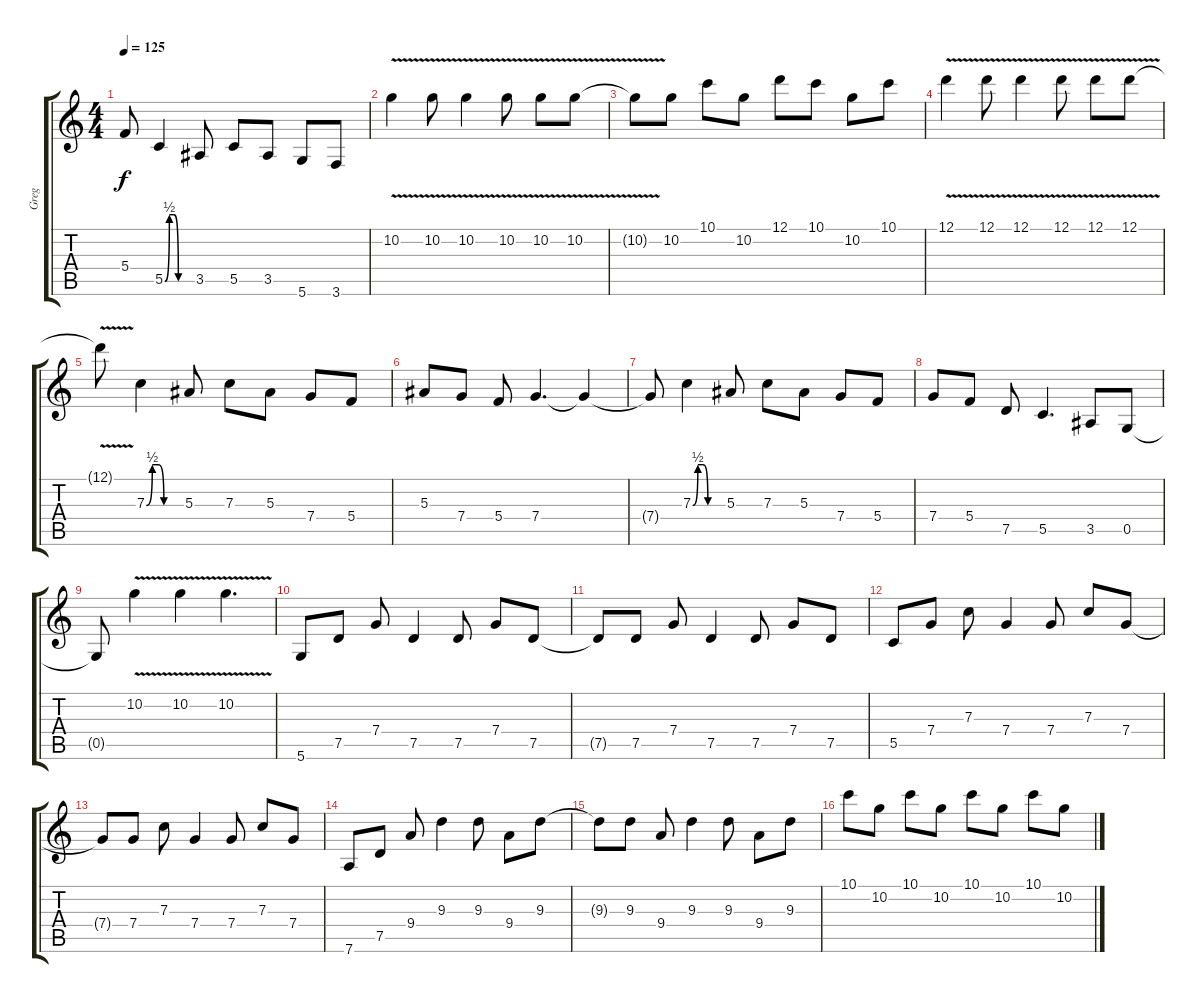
\track ("Greg" "Greg") {instrument acousticguitarsteel}
\staff {score tabs}
\tuning (D4 A3 F3 C3 G2 D2) {hide}
\ts (4 4)
\tempo 125
\clef g2
\ks c
5.4{t}.8{dy f} 5.5{be (custom 0 0 10 2 20 2 30 0 60 0)}.4 3.5.8 5.5.8 3.5.8 5.6.8 3.6.8 |
10.2{v}.4 10.2{v}.8 10.2{v}.4 10.2{v}.8 10.2{v}.8 10.2{v}.8 |
10.2{t}.8 10.2.8 10.1.8 10.2.8 12.1.8 10.1.8 10.2.8 10.1.8 |
12.1{v}.4 12.1{v}.8 12.1{v}.4 12.1{v}.8 12.1{v}.8 12.1{v}.8 |
12.1{t}.8 7.3{be (custom 0 0 10 2 20 2 30 0 60 0)}.4 5.3.8 7.3.8 5.3.8 7.4.8 5.4.8 |
5.3.8 7.4.8 5.4.8 7.4.4{d} 7.4{t}.4 |
7.4{t}.8 7.3{be (custom 0 0 10 2 20 2 30 0 60 0)}.4 5.3.8 7.3.8 5.3.8 7.4.8 5.4.8 |
7.4.8 5.4.8 7.5.8 5.5.4{d} 3.5.8 0.5.8 |
0.5{t}.8 10.2{v}.4 10.2{v}.4 10.2{v}.4{d} |
5.6.8{instrument acousticguitarsteel} 7.5.8 7.4.8 7.5.4 7.5.8 7.4.8 7.5.8 |
7.5{t}.8 7.5.8 7.4.8 7.5.4 7.5.8 7.4.8 7.5.8 |
5.5.8 7.4.8 7.3.8 7.4.4 7.4.8 7.3.8 7.4.8 |
7.4{t}.8 7.4.8 7.3.8 7.4.4 7.4.8 7.3.8 7.4.8 |
7.6.8{instrument acousticguitarsteel} 7.5.8 9.4.8 9.3.4 9.3.8 9.4.8 9.3.8 |
9.3{t}.8 9.3.8 9.4.8 9.3.4 9.3.8 9.4.8 9.3.8 |
10.1.8 10.2.8 10.1.8 10.2.8 10.1.8 10.2.8 10.1.8 10.2.8
